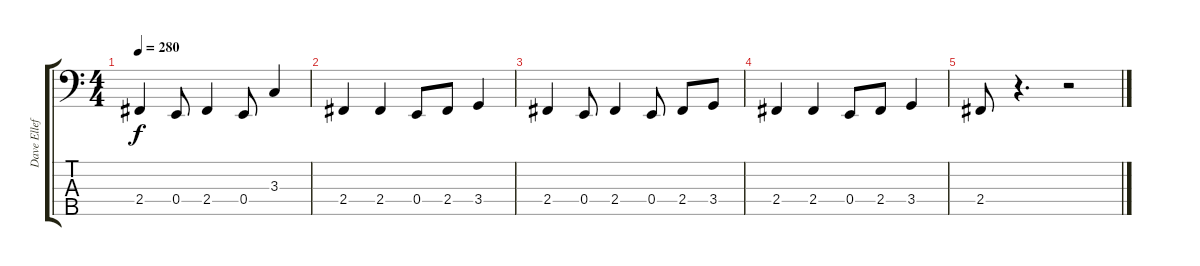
\track ("Dave Ellefson" "Dave Ellef") {instrument electricbasspick}
\staff {score tabs}
\tuning (G2 D2 A1 E1 B0) {hide}
\ts (4 4)
\tempo 280
\clef f4
\ks c
2.4.4{dy f} 0.4.8 2.4.4 0.4.8 3.3.4 |
2.4.4 2.4.4 0.4.8 2.4.8 3.4.4 |
2.4.4 0.4.8 2.4.4 0.4.8 2.4.8 3.4.8 |
2.4.4 2.4.4 0.4.8 2.4.8 3.4.4 |
2.4.8 r.4{d} r.2
